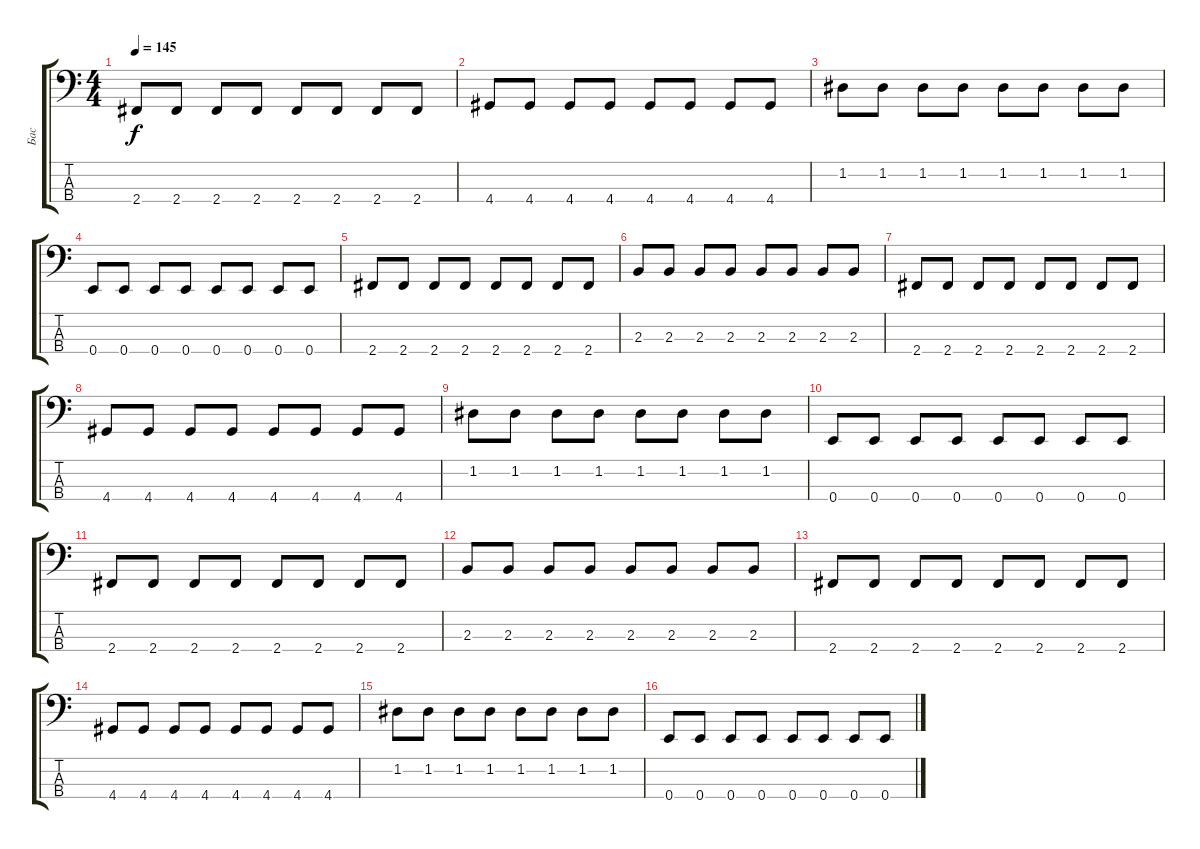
\track ("Бас" "Бас") {instrument electricbassfinger}
\staff {score tabs}
\tuning (G2 D2 A1 E1) {hide}
\ts (4 4)
\tempo 145
\clef f4
\ks c
2.4.8{dy f} 2.4.8 2.4.8 2.4.8 2.4.8 2.4.8 2.4.8 2.4.8 |
4.4.8 4.4.8 4.4.8 4.4.8 4.4.8 4.4.8 4.4.8 4.4.8 |
1.2.8 1.2.8 1.2.8 1.2.8 1.2.8 1.2.8 1.2.8 1.2.8 |
0.4.8 0.4.8 0.4.8 0.4.8 0.4.8 0.4.8 0.4.8 0.4.8 |
2.4.8 2.4.8 2.4.8 2.4.8 2.4.8 2.4.8 2.4.8 2.4.8 |
2.3.8 2.3.8 2.3.8 2.3.8 2.3.8 2.3.8 2.3.8 2.3.8 |
2.4.8 2.4.8 2.4.8 2.4.8 2.4.8 2.4.8 2.4.8 2.4.8 |
4.4.8 4.4.8 4.4.8 4.4.8 4.4.8 4.4.8 4.4.8 4.4.8 |
1.2.8 1.2.8 1.2.8 1.2.8 1.2.8 1.2.8 1.2.8 1.2.8 |
0.4.8 0.4.8 0.4.8 0.4.8 0.4.8 0.4.8 0.4.8 0.4.8 |
2.4.8 2.4.8 2.4.8 2.4.8 2.4.8 2.4.8 2.4.8 2.4.8 |
2.3.8 2.3.8 2.3.8 2.3.8 2.3.8 2.3.8 2.3.8 2.3.8 |
2.4.8 2.4.8 2.4.8 2.4.8 2.4.8 2.4.8 2.4.8 2.4.8 |
4.4.8 4.4.8 4.4.8 4.4.8 4.4.8 4.4.8 4.4.8 4.4.8 |
1.2.8 1.2.8 1.2.8 1.2.8 1.2.8 1.2.8 1.2.8 1.2.8 |
0.4.8 0.4.8 0.4.8 0.4.8 0.4.8 0.4.8 0.4.8 0.4.8
